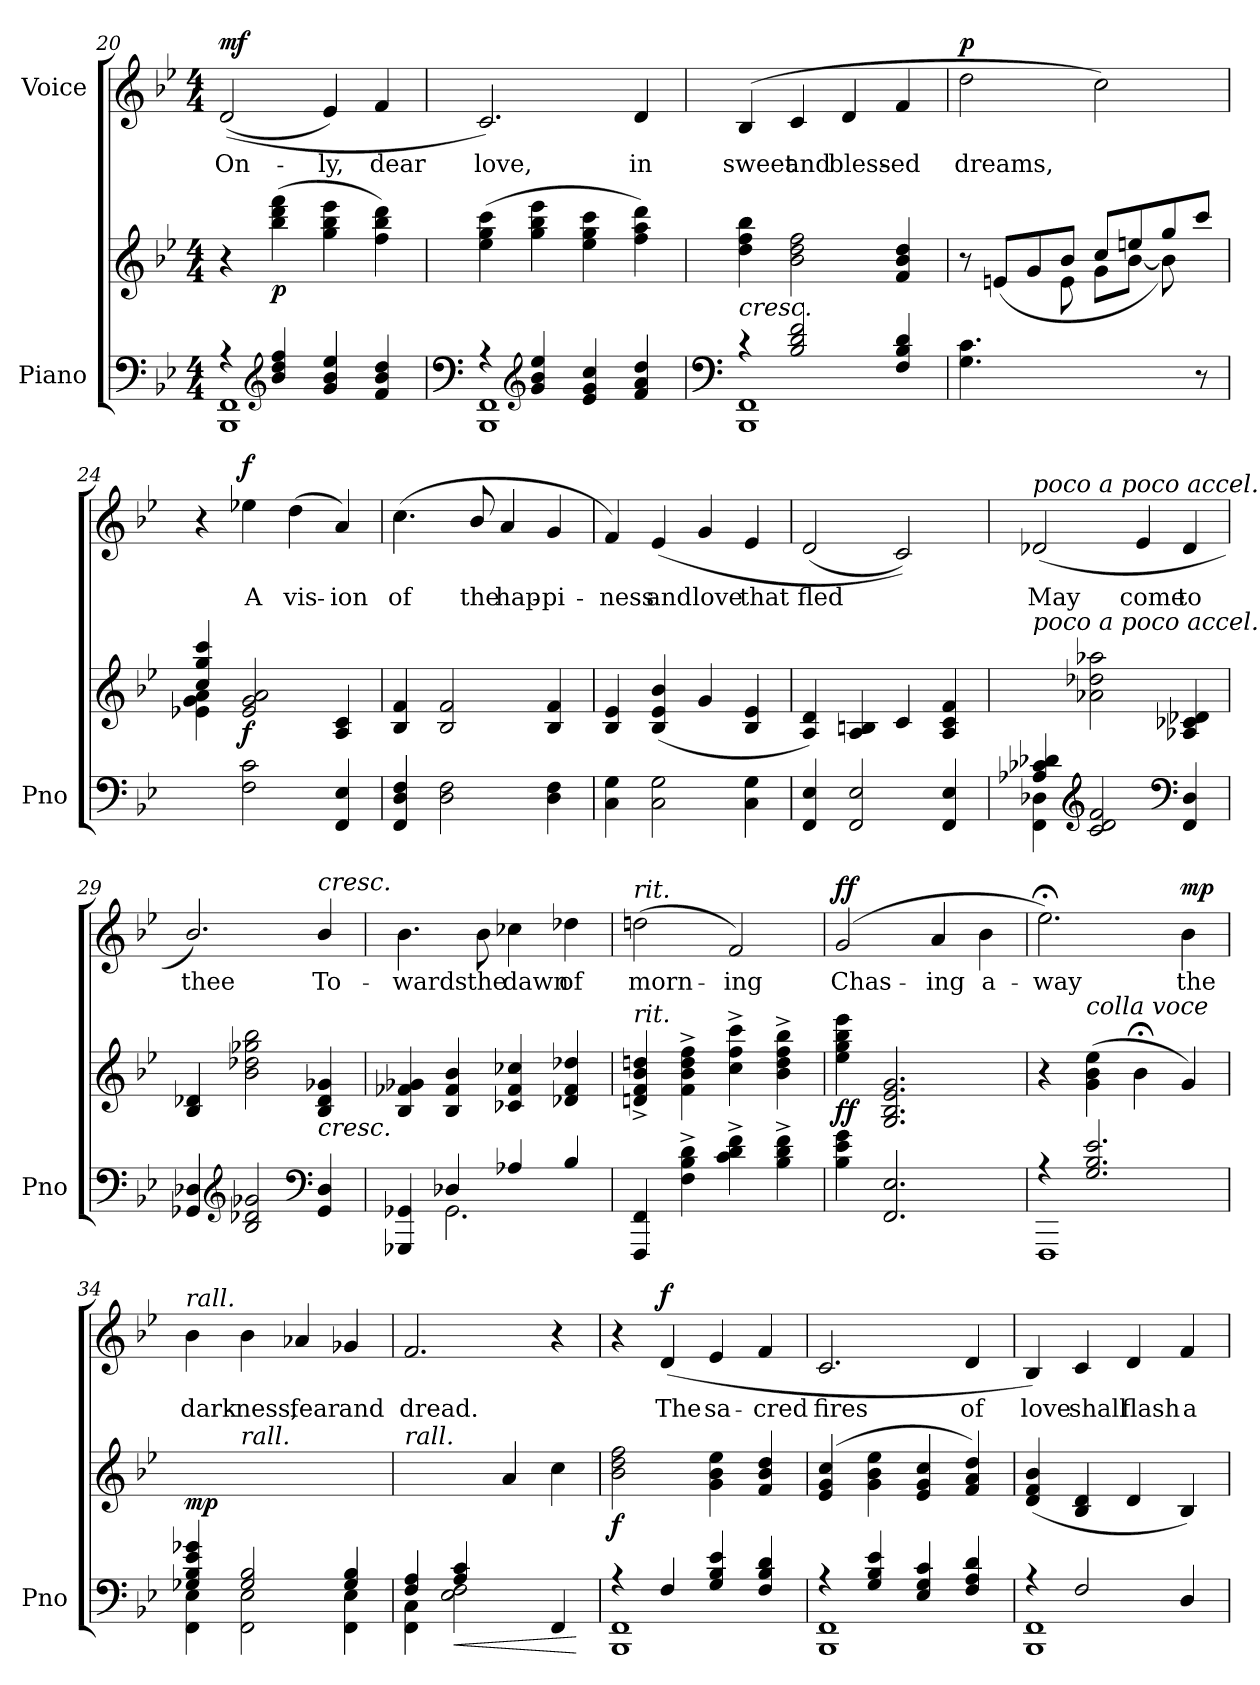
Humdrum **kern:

**kern	**kern	**dynam	**kern	**text	**dynam
*part2	*part2	*part2	*part1	*part1	*part1
*staff3	*staff2	*staff2/3	*staff1	*staff1	*staff1
*I"Piano	*	*	*I"Voice	*	*
*I'Pno	*	*	*	*	*
*clefF4	*clefG2	*	*clefG2	*	*
*k[b-e-]	*k[b-e-]	*	*k[b-e-]	*	*
*M4/4	*M4/4	*	*M4/4	*	*
=20	=20	=20	=20	=20	=20
*^	*	*	*	*	*
!	!	!	!	!	!	!LO:DY:a
4r	1BBB- 1FF	4r	.	(<(>2d/	On-	mf
*clefG2	*	*	*	*	*	*
!	!	!	!LO:DY:b	!	!	!
4b-/ 4dd/ 4ff/	.	(4bb-\ 4ddd\ 4fff\	p	.	.	.
4g/ 4b-/ 4ee-/	.	4gg\ 4bb-\ 4eee-\	.	4e-/)	-ly,	.
4f/ 4b-/ 4dd/	.	4ff\ 4bb-\ 4ddd\)	.	4f/	dear	.
=21	=21	=21	=21	=21	=21	=21
*clefF4	*	*	*	*	*	*
4r	1BBB- 1FF	(4ee-\ 4gg\ 4ccc\	.	2.c/)	love,	.
*clefG2	*	*	*	*	*	*
4g/ 4b-/ 4ee-/	.	4gg\ 4bb-\ 4eee-\	.	.	.	.
4e-/ 4g/ 4cc/	.	4ee-\ 4gg\ 4ccc\	.	.	.	.
4f/ 4a/ 4dd/	.	4ff\ 4aa\ 4ddd\)	.	4d/	in	.
=22	=22	=22	=22	=22	=22	=22
*clefF4	*	*	*	*	*	*
!	!	!LO:TX:b:i:t=cresc.	!	!	!	!
4r	1BBB- 1FF	4dd\ 4ff\ 4bb-\	.	(4B-/	sweet	.
2B-/ 2d/ 2f/	.	2b-\ 2dd\ 2ff\	.	4c/	and	.
.	.	.	.	4d/	bless-	.
4F/ 4B-/ 4d/	.	4f/ 4b-/ 4dd/	.	4f/	-ed	.
*v	*v	*	*	*	*	*
=23	=23	=23	=23	=23	=23
*	*^	*	*	*	*
!	!	!	!	!	!	!LO:DY:a
(<4.G\ 4.c\	8r	4.ryy	.	2dd\	dreams,	p
.	(>8en/L	.	.	.	.	.
.	8g/	.	.	.	.	.
2ryy	8b-/J	8e\	.	.	.	.
.	8cc/L	8g\L	.	2cc\)	.	.
.	8een/	[<8b-\J	.	.	.	.
.	8gg/	8b-\])	.	.	.	.
8r	8ccc/J)	8ryy	.	.	.	.
=24	=24	=24	=24	=24	=24	=24
4ryy	4cc/ 4gg/ 4ccc/	4e-X\ 4g\ 4a\	.	4r	.	.
!	!	!	!LO:DY:b	!	!	!LO:DY:a
2F\ 2c\	2e-/ 2g/ 2a/	2.ryy	f	4ee-X\	A	f
.	.	.	.	(4dd\	vis-	.
4FF/ 4E-/	4A/ 4c/	.	.	4a/)	-ion	.
*	*v	*v	*	*	*	*
=25	=25	=25	=25	=25	=25
4FF/ 4D/ 4F/	4B-/ 4f/	.	(4.cc\	of	.
2D\ 2F\	2B-/ 2f/	.	.	.	.
.	.	.	8b-/	the	.
.	.	.	4a/	hap-	.
4D\ 4F\	4B-/ 4f/	.	4g/	-pi-	.
=26	=26	=26	=26	=26	=26
4C\ 4G\	4B-/ 4e-/	.	4f/)	-ness	.
2C\ 2G\	(4B-/ 4e-/ 4b-/	.	(4e-/	and	.
.	4g/	.	4g/	love	.
4C\ 4G\	4B-/ 4e-/	.	4e-/	that	.
=27	=27	=27	=27	=27	=27
4FF/ 4E-/	4A/ 4d/)	.	(2d/	fled	.
2FF/ 2E-/	4A/ 4Bn/	.	.	.	.
.	4c/	.	2c/))	.	.
4FF/ 4E-/	4A/ 4c/ 4f/	.	.	.	.
=28	=28	=28	=28	=28	=28
*^	*	*	*	*	*
!	!	!	!	!LO:TX:i:t=poco a poco accel.	!	!
!	!	!LO:TX:i:t=poco a poco accel.	!	!	!	!
4A-X/ 4c-X/ 4d-X/	4FF\ 4D-X\	4ryy	.	(>2d-X/	May	.
*clefG2	*	*	*	*	*	*
2.ryy	2c-/ 2d-/ 2f/	2a-X\ 2dd-X\ 2aa-X\	.	.	.	.
.	.	.	.	4e-/	come	.
*clefF4	*	*	*	*	*	*
.	4FF/ 4D-/	4A-X/ 4c-X/ 4d-X/	.	4d-/	to	.
*v	*v	*	*	*	*	*
=29	=29	=29	=29	=29	=29
4GG-X/ 4D-X/	4B-/ 4d-X/	.	2.b-/)	thee	.
*clefG2	*	*	*	*	*
2B-/ 2d-X/ 2g-X/	2b-\ 2dd-X\ 2gg-X\ 2bb-\	.	.	.	.
*clefF4	*	*	*	*	*
!	!	!	!LO:TX:a:i:t=cresc.	!	!
!	!LO:TX:b:i:t=cresc.	!	!	!	!
4GG-/ 4D-/	4B-/ 4d-/ 4g-X/	.	4b-/	To-	.
=30	=30	=30	=30	=30	=30
*^	*	*	*	*	*
4GGG-X/ 4GG-X/	4ryy	4B-/ 4f-X/ 4g-X/	.	4.b-\	-wards	.
4D-X/	2.GG-\	4B-/ 4f-/ 4b-/	.	.	.	.
.	.	.	.	8b-\	the	.
4A-X/	.	4c-X/ 4f-/ 4cc-X/	.	4cc-X\	dawn	.
4B-/	.	4d-X/ 4f-/ 4dd-X/	.	4dd-X\	of	.
*v	*v	*	*	*	*	*
=31	=31	=31	=31	=31	=31
!	!	!	!LO:TX:i:t=rit.	!	!
!	!LO:TX:i:t=rit.	!	!	!	!
4FFF/ 4FF/	4dn/^> 4f/^> 4b-/^> 4ddn/^>	.	(2ddn\	morn-	.
4F\^ 4B-\^ 4d\^	4f\^ 4b-\^ 4dd\^ 4ff\^	.	.	.	.
4c\^ 4d\^ 4f\^	4cc\^ 4ff\^ 4ccc\^	.	2f/)	-ing	.
4B-\^ 4d\^ 4f\^	4b-\^ 4dd\^ 4ff\^ 4bb-\^	.	.	.	.
=32	=32	=32	=32	=32	=32
!	!	!LO:DY:b	!	!	!LO:DY:a
4B-\ 4e-\ 4g\	4ee-\ 4gg\ 4bb-\ 4eee-\	ff	(2g/	Chas-	ff
2.FF/ 2.E-/	2.G/ 2.B-/ 2.e-/ 2.g/	.	.	.	.
.	.	.	4a/	-ing	.
.	.	.	4b-\	a-	.
=33	=33	=33	=33	=33	=33
*^	*	*	*	*	*
4r	1FFF	4r	.	2.ee-;<\)	-way	.
!	!	!LO:TX:i:t=colla voce	!	!	!	!
2.G/ 2.B-/ 2.e-/	.	(4g\ 4b-\ 4ee-\	.	.	.	.
.	.	4b-;<\	.	.	.	.
!	!	!	!	!	!	!LO:DY:a
.	.	4g/)	.	4b-\	the	mp
=34	=34	=34	=34	=34	=34	=34
!	!	!	!	!LO:TX:i:t=rall.	!	!
!	!	!	!LO:DY:b	!	!	!
4G-X/ 4B-/ 4e-/ 4g-X/	4FF\ 4E-\	4ryy	mp	4b-\	dark-	.
!	!	!LO:TX:i:t=rall.	!	!	!	!
2G-/ 2B-/	2FF\ 2E-\	2.ryy	.	4b-\	-ness,	.
.	.	.	.	4a-X/	fear	.
4G-/ 4B-/	4FF\ 4E-\	.	.	4g-X/	and	.
=35	=35	=35	=35	=35	=35	=35
!	!	!LO:TX:i:t=rall.	!	!	!	!
4F/ 4A/	4FF\ 4C\	2ryy	.	2.f/	dread.	.
!	!	!	!LO:HP:b=2	!	!	!
4A/ 4c/	2E-\ 2F\	.	<	.	.	.
2ryy	.	4a/	.	.	.	.
.	4FF/	4cc\	.	4r	.	.
*v	*v	*	*	*	*	*
.	.	[	.	.	.
=36	=36	=36	=36	=36	=36
*^	*	*	*	*	*
!	!	!	!LO:DY:b	!	!	!
4r	1BBB- 1FF	2b-\ 2dd\ 2ff\	f	4r	.	.
!	!	!	!	!	!	!LO:DY:a
4F/	.	.	.	(4d/	The	f
4G/ 4B-/ 4e-/	.	4g\ 4b-\ 4ee-\	.	4e-/	sa-	.
4F/ 4B-/ 4d/	.	4f/ 4b-/ 4dd/	.	4f/	-cred	.
=37	=37	=37	=37	=37	=37	=37
4r	1BBB- 1FF	(4e-/ 4g/ 4cc/	.	2.c/	fires	.
4G/ 4B-/ 4e-/	.	4g\ 4b-\ 4ee-\	.	.	.	.
4E-/ 4G/ 4c/	.	4e-/ 4g/ 4cc/	.	.	.	.
4F/ 4A/ 4d/	.	4f/ 4a/ 4dd/)	.	4d/	of	.
=38	=38	=38	=38	=38	=38	=38
4r	1BBB- 1FF	(>4d/ 4f/ 4b-/	.	4B-/)	love	.
2F/	.	4B-/ 4d/	.	4c/	shall	.
.	.	4d/	.	4d/	flash	.
4D/	.	4B-/)	.	4f/	a-	.
*v	*v	*	*	*	*	*
=	=	=	=	=	=
*-	*-	*-	*-	*-	*-
